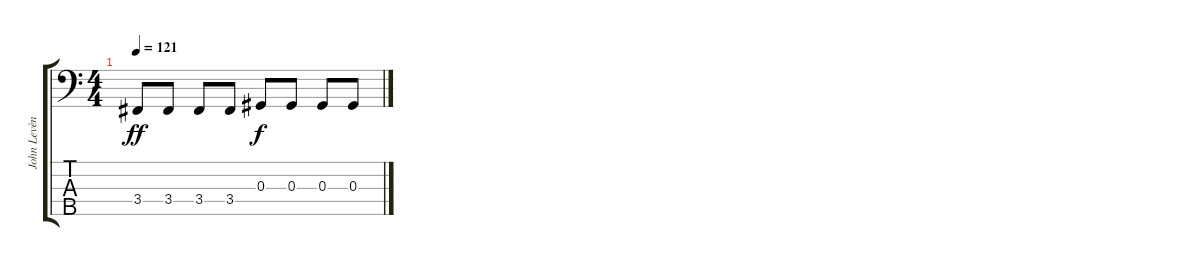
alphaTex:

\track ("John Levèn" "John Levèn") {instrument electricbasspick}
\staff {score tabs}
\tuning (Gb2 Db2 Ab1 Eb1 Bb0) {hide}
\ts (4 4)
\tempo 121
\clef f4
\ks c
3.4.8{dy ff} 3.4.8 3.4.8 3.4.8 0.3.8{dy f} 0.3.8 0.3.8 0.3.8
